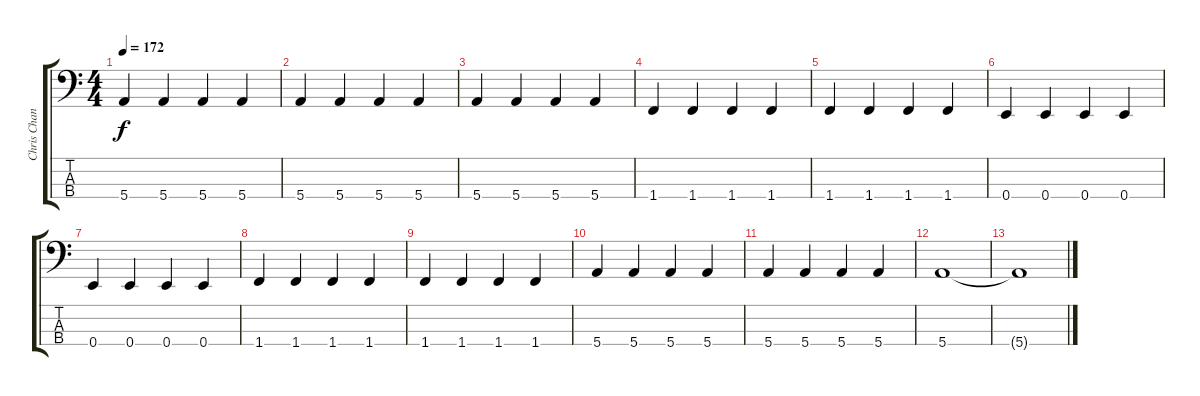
\track ("Chris Chaney" "Chris Chan") {instrument electricbasspick}
\staff {score tabs}
\tuning (G2 D2 A1 E1) {hide}
\ts (4 4)
\tempo 172
\clef f4
\ks c
5.4.4{dy f} 5.4.4 5.4.4 5.4.4 |
5.4.4 5.4.4 5.4.4 5.4.4 |
5.4.4 5.4.4 5.4.4 5.4.4 |
1.4.4 1.4.4 1.4.4 1.4.4 |
1.4.4 1.4.4 1.4.4 1.4.4 |
0.4.4 0.4.4 0.4.4 0.4.4 |
0.4.4 0.4.4 0.4.4 0.4.4 |
1.4.4 1.4.4 1.4.4 1.4.4 |
1.4.4 1.4.4 1.4.4 1.4.4 |
5.4.4 5.4.4 5.4.4 5.4.4 |
5.4.4 5.4.4 5.4.4 5.4.4 |
5.4.1 |
5.4{t}.1
